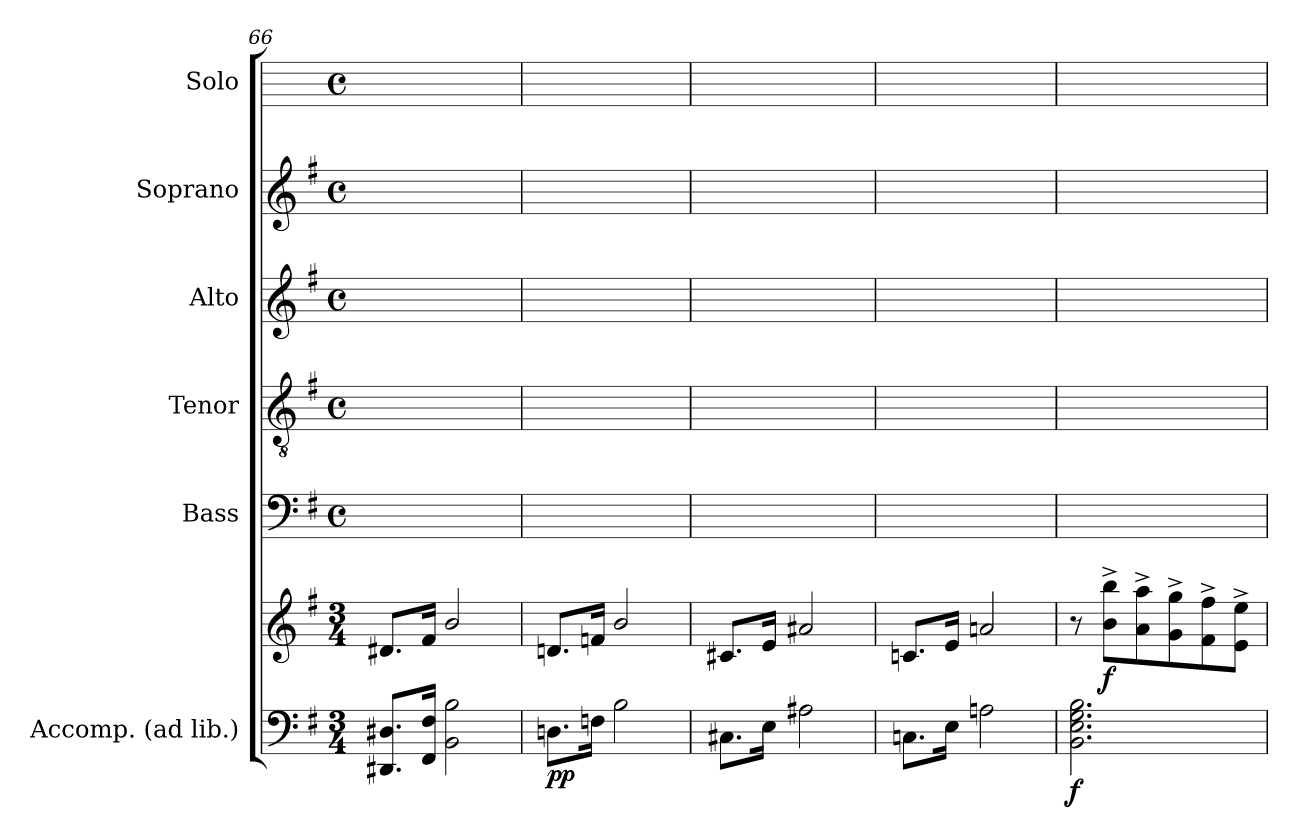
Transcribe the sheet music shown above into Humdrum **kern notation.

**kern	**kern	**dynam	**kern	**kern	**kern	**kern	**kern
*part6	*part6	*part6	*part5	*part4	*part3	*part2	*part1
*staff7	*staff6	*staff6/7	*staff5	*staff4	*staff3	*staff2	*staff1
*I"Accomp. (ad lib.)	*	*	*I"Bass	*I"Tenor	*I"Alto	*I"Soprano	*I"Solo
*	*	*	*I'B	*I'T	*I'A	*I'S	*I'S
*clefF4	*clefG2	*	*clefF4	*clefGv2	*clefG2	*clefG2	*
*k[f#]	*k[f#]	*	*k[f#]	*k[f#]	*k[f#]	*k[f#]	*
*G:	*G:	*	*G:	*G:	*G:	*G:	*
*M3/4	*M3/4	*	*M4/4	*M4/4	*M4/4	*M4/4	*M4/4
*	*	*	*met(c)	*met(c)	*met(c)	*met(c)	*met(c)
=66	=66	=66	=66	=66	=66	=66	=66
8.DD#X 8.D#XL	8.d#XL	.	2.r	2.r	2.r	2.r	2.r
16FF# 16F#J	16f#J	.	.	.	.	.	.
2BB 2B	2b/	.	.	.	.	.	.
=67	=67	=67	=67	=67	=67	=67	=67
!	!	!LO:DY:b=2	!	!	!	!	!
!	!	!LO:DY:n=1:b	!	!	!	!	!
8.DnL	8.dnL	p p	2.r	2.r	2.r	2.r	2.r
16FnJ	16fnJ	.	.	.	.	.	.
2B	2b/	.	.	.	.	.	.
=68	=68	=68	=68	=68	=68	=68	=68
8.C#XL	8.c#XL	.	2.r	2.r	2.r	2.r	2.r
16EJ	16eJ	.	.	.	.	.	.
2A#X	2a#X	.	.	.	.	.	.
=69	=69	=69	=69	=69	=69	=69	=69
8.CnL	8.cnL	.	2.r	2.r	2.r	2.r	2.r
16EJ	16eJ	.	.	.	.	.	.
2An	2an	.	.	.	.	.	.
=70	=70	=70	=70	=70	=70	=70	=70
!	!	!LO:DY:b=2	!	!	!	!	!
2.BB 2.E 2.G 2.B	8r	f	2.r	2.r	2.r	2.r	2.r
!	!	!LO:DY:b	!	!	!	!	!
.	8b^ 8bb^L	f	.	.	.	.	.
.	8a^ 8aa^	.	.	.	.	.	.
.	8g^ 8gg^	.	.	.	.	.	.
.	8f#^ 8ff#^	.	.	.	.	.	.
.	8e^ 8ee^J	.	.	.	.	.	.
=	=	=	=	=	=	=	=
*-	*-	*-	*-	*-	*-	*-	*-
